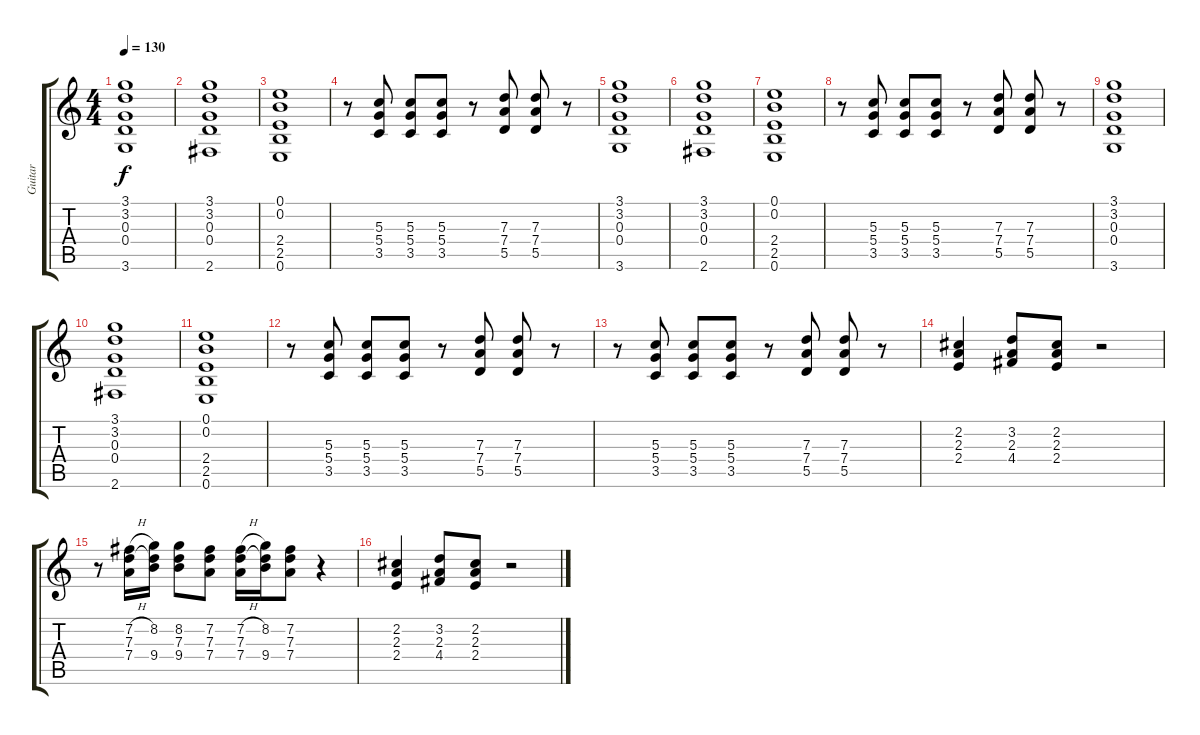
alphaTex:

\track ("Guitar" "Guitar") {instrument overdrivenguitar}
\staff {score tabs}
\tuning (E4 B3 G3 D3 A2 E2) {hide}
\ts (4 4)
\tempo 130
\clef g2
\ks c
(3.1 3.2 0.3 0.4 3.6).1{dy f} |
(3.1 3.2 0.3 0.4 2.6).1 |
(0.1 0.2 2.4 2.5 0.6).1 |
r.8 (5.3 5.4 3.5).8 (5.3 5.4 3.5).8 (5.3 5.4 3.5).8 r.8 (7.3 7.4 5.5).8 (7.3 7.4 5.5).8 r.8 |
(3.1 3.2 0.3 0.4 3.6).1 |
(3.1 3.2 0.3 0.4 2.6).1 |
(0.1 0.2 2.4 2.5 0.6).1 |
r.8 (5.3 5.4 3.5).8 (5.3 5.4 3.5).8 (5.3 5.4 3.5).8 r.8 (7.3 7.4 5.5).8 (7.3 7.4 5.5).8 r.8 |
(3.1 3.2 0.3 0.4 3.6).1 |
(3.1 3.2 0.3 0.4 2.6).1 |
(0.1 0.2 2.4 2.5 0.6).1 |
r.8 (5.3 5.4 3.5).8 (5.3 5.4 3.5).8 (5.3 5.4 3.5).8 r.8 (7.3 7.4 5.5).8 (7.3 7.4 5.5).8 r.8 |
r.8 (5.3 5.4 3.5).8 (5.3 5.4 3.5).8 (5.3 5.4 3.5).8 r.8 (7.3 7.4 5.5).8 (7.3 7.4 5.5).8 r.8 |
(2.2 2.3 2.4).4 (3.2 2.3 4.4).8 (2.2 2.3 2.4).8 r.2 |
r.8 (7.2{h} 7.3 7.4).16 (8.2 7.3{t} 9.4).16 (8.2 7.3 9.4).8 (7.2 7.3 7.4).8 (7.2{h} 7.3 7.4).16 (8.2 7.3{t} 9.4).16 (7.2 7.3 7.4).8 r.4 |
(2.2 2.3 2.4).4 (3.2 2.3 4.4).8 (2.2 2.3 2.4).8 r.2
